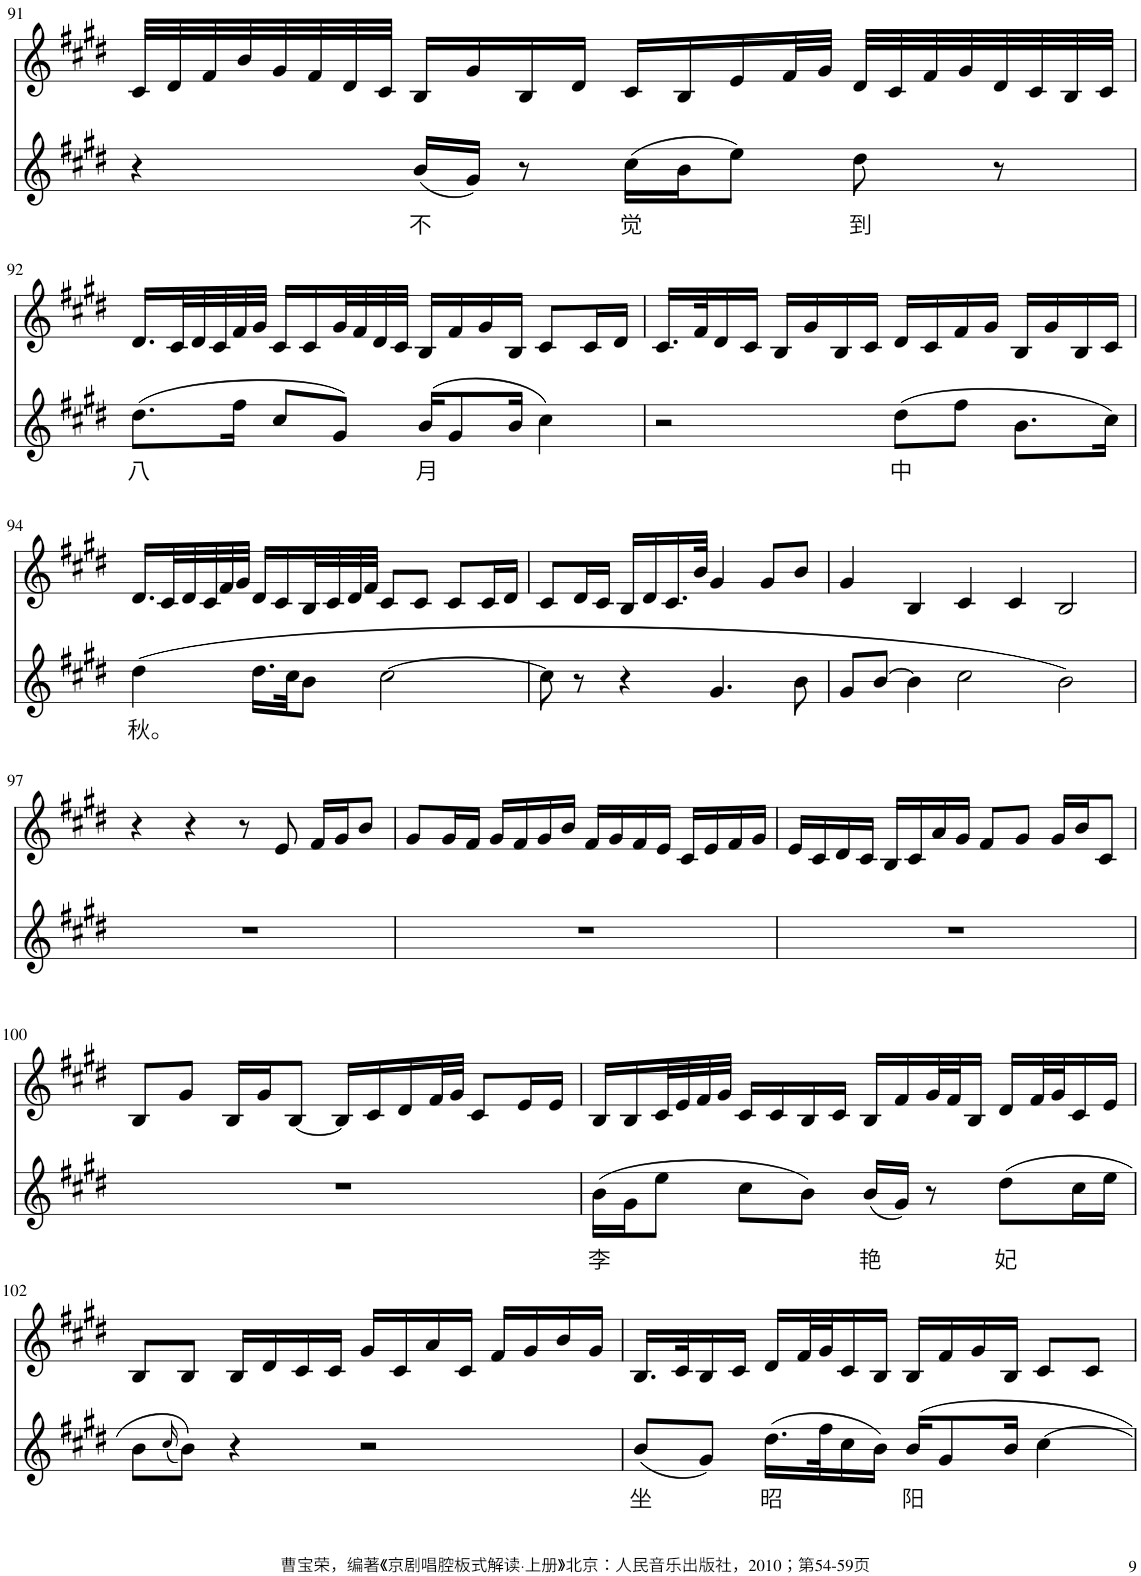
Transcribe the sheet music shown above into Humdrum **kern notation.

**kern	**text	**kern
*part2	*part2	*part1
*staff2	*staff2	*staff1
*I"Piano	*	*I"Piano
*I'Pno	*	*I'Pno
!!LO:PB:g=z
*clefG2	*	*clefG2
*k[f#c#g#d#]	*	*k[f#c#g#d#]
*M4/4	*	*M4/4
=91	=91	=91
4r	.	32c#/LLL
.	.	32d#/
.	.	32f#/
.	.	32b/
.	.	32g#/
.	.	32f#/
.	.	32d#/
.	.	32c#/JJJ
!	!LO:LY:b	!
(16b/LL	不	16B/LL
16g#/JJ)	.	16g#/
8r	.	16B/
.	.	16d#/JJ
!	!LO:LY:b	!
(16cc#\LL	觉	16c#/LL
16b\J	.	16B/
8ee\J)	.	16e/
.	.	32f#/L
.	.	32g#/JJJ
!	!LO:LY:b	!
8dd#\	到	32d#/LLL
.	.	32c#/
.	.	32f#/
.	.	32g#/
8r	.	32d#/
.	.	32c#/
.	.	32B/
.	.	32c#/JJJ
!!LO:LB:g=z
=92	=92	=92
!	!LO:LY:b	!
(8.dd#\L	八	16.d#/LL
.	.	32c#/L
.	.	32d#/
.	.	32c#/
16ff#\Jk	.	32f#/
.	.	32g#/JJJ
8cc#/L	.	16c#/LL
.	.	16c#/
8g#/J)	.	32g#/L
.	.	32f#/
.	.	32d#/
.	.	32c#/JJJ
!	!LO:LY:b	!
(16b/KL	月	16B/LL
8g#/	.	16f#/
.	.	16g#/
16b/Jk	.	16B/JJ
4cc#\)	.	8c#/L
.	.	16c#/L
.	.	16d#/JJ
=93	=93	=93
2r	.	16.c#/LL
.	.	32f#/K
.	.	16d#/
.	.	16c#/JJ
.	.	16B/LL
.	.	16g#/
.	.	16B/
.	.	16c#/JJ
!	!LO:LY:b	!
(8dd#\L	中	16d#/LL
.	.	16c#/
8ff#\J	.	16f#/
.	.	16g#/JJ
8.b\L	.	16B/LL
.	.	16g#/
.	.	16B/
16cc#\Jk)	.	16c#/JJ
!!LO:LB:g=z
=94	=94	=94
!	!LO:LY:b	!
(4dd#\	秋。	16.d#/LL
.	.	32c#/L
.	.	32d#/
.	.	32c#/
.	.	32f#/
.	.	32g#/JJJ
16.dd#\LL	.	16d#/LL
.	.	16c#/
32cc#\JK	.	.
8b\J	.	32B/L
.	.	32c#/
.	.	32d#/
.	.	32f#/JJJ
[2cc#\	.	8c#/L
.	.	8c#/J
.	.	8c#/L
.	.	16c#/L
.	.	16d#/JJ
=95	=95	=95
8cc#\]	.	8c#/L
8r	.	16d#/L
.	.	16c#/JJ
4r	.	16B/LL
.	.	16d#/
.	.	16.c#/
.	.	32b/JJk
4.g#/	.	4g#/
.	.	8g#/L
8b\	.	8b/J
=96	=96	=96
8g#/L	.	4g#/
[8b/J	.	.
4b\]	.	4B/
2cc#\	.	4c#/
.	.	4c#/
2b\)	.	2B/
!!LO:LB:g=z
=97	=97	=97
1r	.	4r
.	.	4r
.	.	8r
.	.	8e/
.	.	16f#/LL
.	.	16g#/J
.	.	8b/J
=98	=98	=98
1r	.	8g#/L
.	.	16g#/L
.	.	16f#/JJ
.	.	16g#/LL
.	.	16f#/
.	.	16g#/
.	.	16b/JJ
.	.	16f#/LL
.	.	16g#/
.	.	16f#/
.	.	16e/JJ
.	.	16c#/LL
.	.	16e/
.	.	16f#/
.	.	16g#/JJ
=99	=99	=99
1r	.	16e/LL
.	.	16c#/
.	.	16d#/
.	.	16c#/JJ
.	.	16B/LL
.	.	16c#/
.	.	16a/
.	.	16g#/JJ
.	.	8f#/L
.	.	8g#/J
.	.	16g#/LL
.	.	16b/J
.	.	8c#/J
!!LO:LB:g=z
=100	=100	=100
1r	.	8B/L
.	.	8g#/J
.	.	16B/LL
.	.	16g#/J
.	.	[8B/J
.	.	16B/LL]
.	.	16c#/
.	.	16d#/
.	.	32f#/L
.	.	32g#/JJJ
.	.	8c#/L
.	.	16e/L
.	.	16e/JJ
=101	=101	=101
!	!LO:LY:b	!
(16b\LL	李	16B/LL
16g#\J	.	16B/
8ee\J	.	32c#/L
.	.	32e/
.	.	32f#/
.	.	32g#/JJJ
8cc#\L	.	16c#/LL
.	.	16c#/
8b\J)	.	16B/
.	.	16c#/JJ
!	!LO:LY:b	!
(16b/LL	艳	16B/LL
16g#/JJ)	.	16f#/
8r	.	32g#/L
.	.	32f#/J
.	.	16B/JJ
!	!LO:LY:b	!
(8dd#\L	妃	16d#/LL
.	.	32f#/L
.	.	32g#/J
16cc#\L	.	16c#/
16ee\JJ	.	16e/JJ
!!LO:LB:g=z
=102	=102	=102
8b\L	.	8B/L
(16qcc#/	.	.
8b\J))	.	8B/J
4r	.	16B/LL
.	.	16d#/
.	.	16c#/
.	.	16c#/JJ
2r	.	16g#/LL
.	.	16c#/
.	.	16a/
.	.	16c#/JJ
.	.	16f#/LL
.	.	16g#/
.	.	16b/
.	.	16g#/JJ
=103	=103	=103
!	!LO:LY:b	!
(8b/L	坐	16.B/LL
.	.	32c#/K
8g#/J)	.	16B/
.	.	16c#/JJ
!	!LO:LY:b	!
(16.dd#\LL	昭	16d#/LL
.	.	32f#/L
32ff#\K	.	32g#/J
16cc#\	.	16c#/
16b\JJ)	.	16B/JJ
!	!LO:LY:b	!
16b/KL	阳	16B/LL
8g#/	.	16f#/
.	.	16g#/
16b/Jk	.	16B/JJ
[4cc#\	.	8c#/L
.	.	8c#/J
=	=	=
*-	*-	*-
